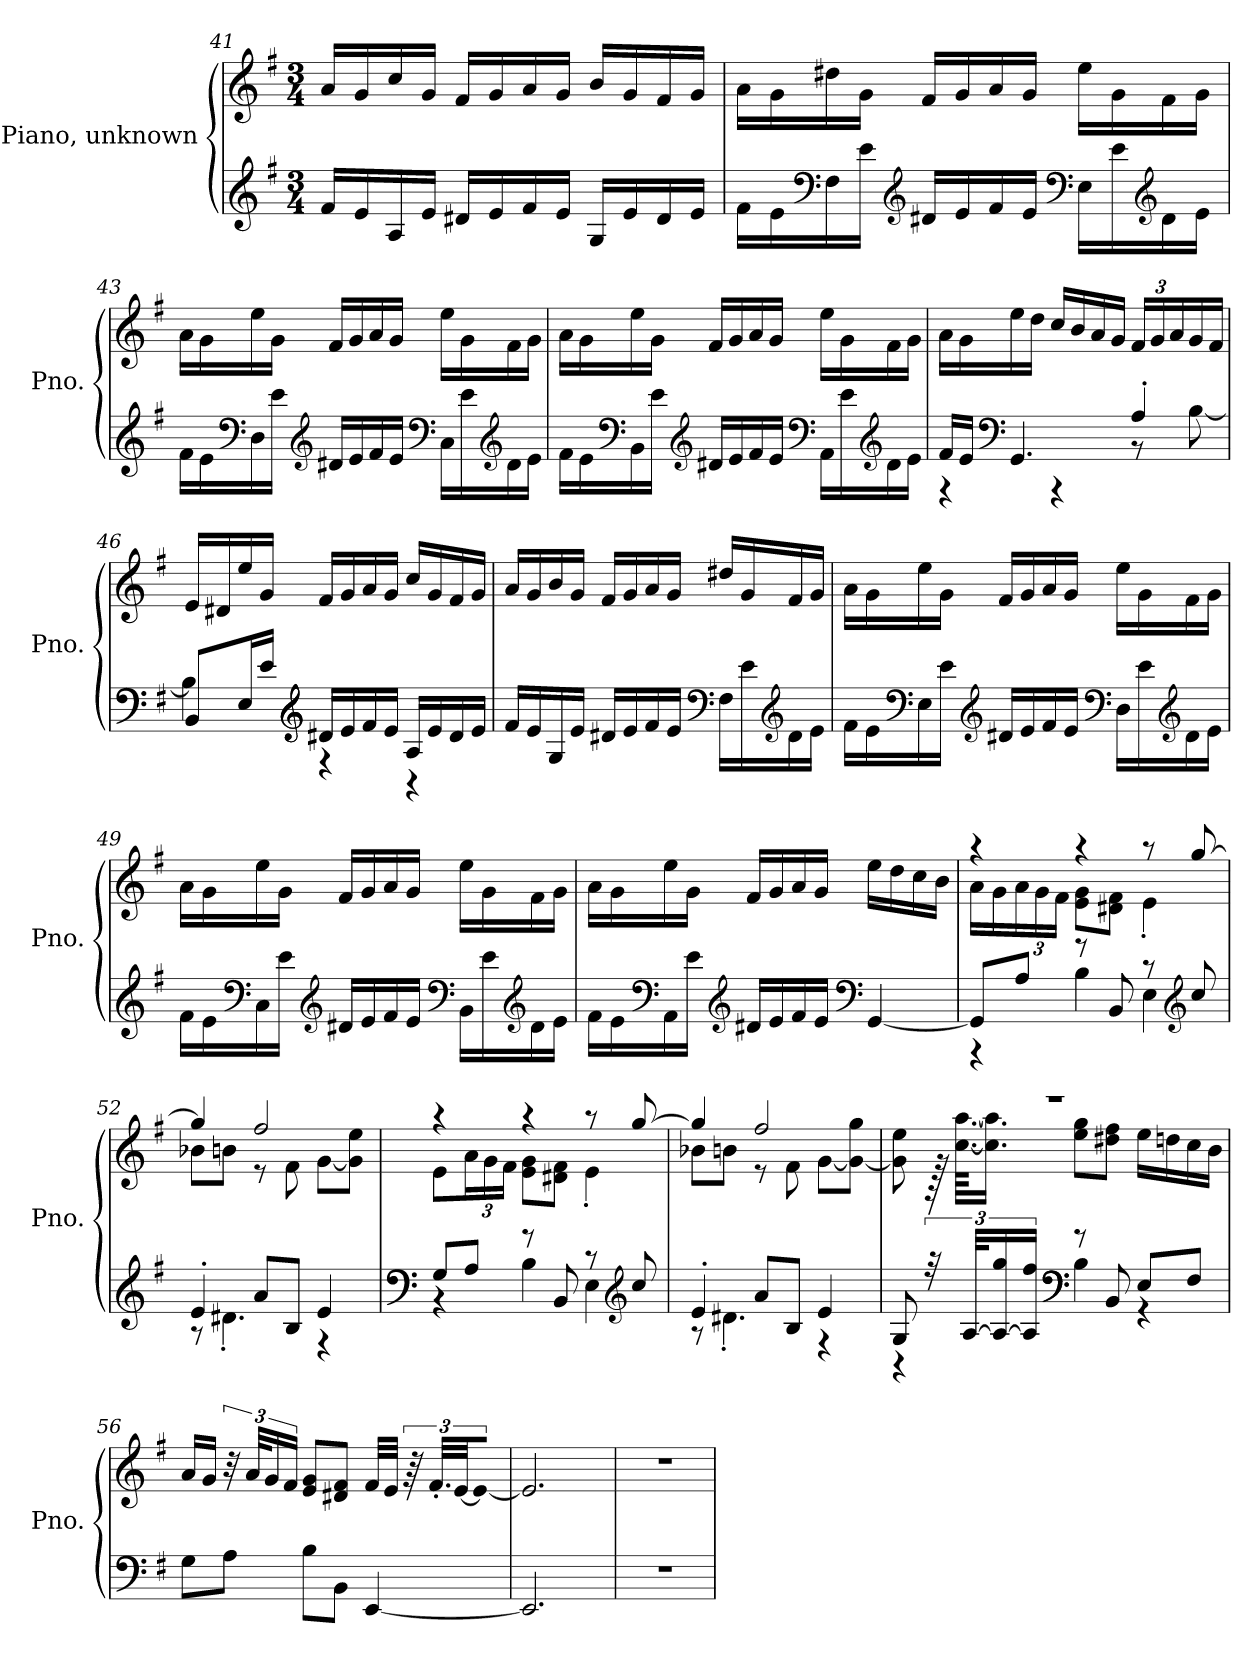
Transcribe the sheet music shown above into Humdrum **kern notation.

**kern	**kern
*part1	*part1
*staff2	*staff1
*I"Piano, unknown	*
*I'Pno.	*
*clefG2	*clefG2
*k[f#]	*k[f#]
*M3/4	*M3/4
=41	=41
16f#/LL	16a/LL
16e/	16g/
16A/	16cc/
16e/JJ	16g/JJ
16d#X/LL	16f#/LL
16e/	16g/
16f#/	16a/
16e/JJ	16g/JJ
16G/LL	16b/LL
16e/	16g/
16d#/	16f#/
16e/JJ	16g/JJ
!!LO:LB:g=z
=42	=42
16f#\LL	16a\LL
16e\	16g\
*clefF4	*
16F#\	16dd#X\
16e\JJ	16g\JJ
*clefG2	*
16d#X/LL	16f#/LL
16e/	16g/
16f#/	16a/
16e/JJ	16g/JJ
*clefF4	*
16E\LL	16ee\LL
16e\	16g\
*clefG2	*
16d#\	16f#\
16e\JJ	16g\JJ
=43	=43
16f#\LL	16a\LL
16e\	16g\
*clefF4	*
16D\	16ee\
16e\JJ	16g\JJ
*clefG2	*
16d#X/LL	16f#/LL
16e/	16g/
16f#/	16a/
16e/JJ	16g/JJ
*clefF4	*
16C\LL	16ee\LL
16e\	16g\
*clefG2	*
16d#\	16f#\
16e\JJ	16g\JJ
!!LO:LB:g=z
=44	=44
16f#\LL	16a\LL
16e\	16g\
*clefF4	*
16BB\	16ee\
16e\JJ	16g\JJ
*clefG2	*
16d#X/LL	16f#/LL
16e/	16g/
16f#/	16a/
16e/JJ	16g/JJ
*clefF4	*
16AA\LL	16ee\LL
16e\	16g\
*clefG2	*
16d#\	16f#\
16e\JJ	16g\JJ
=45	=45
*^	*
16f#/LL	4r	16a\LL
16e/JJ	.	16g\
*clefF4	*	*
4.GG/	.	16ee\
.	.	16dd\JJ
.	4r	16cc/LL
.	.	16b/
.	.	16a/
.	.	16g/JJ
*	*	*Xbrackettup
4A'/	8r	24f#/LL
.	.	24g/
.	.	24a/
.	[8B\	16g/
.	.	16f#/JJ
!!LO:LB:g=z
=46	=46	=46
8BB/L	4B\]	16e/LL
.	.	16d#X/
16E/L	.	16ee/
16e/JJ	.	16g/JJ
*clefG2	*	*
16d#X/LL	4r	16f#/LL
16e/	.	16g/
16f#/	.	16a/
16e/JJ	.	16g/JJ
16A/LL	4r	16cc/LL
16e/	.	16g/
16d#/	.	16f#/
16e/JJ	.	16g/JJ
*v	*v	*
=47	=47
16f#/LL	16a/LL
16e/	16g/
16G/	16b/
16e/JJ	16g/JJ
16d#X/LL	16f#/LL
16e/	16g/
16f#/	16a/
16e/JJ	16g/JJ
*clefF4	*
16F#\LL	16dd#X/LL
16e\	16g/
*clefG2	*
16d#\	16f#/
16e\JJ	16g/JJ
!!LO:PB:g=z
=48	=48
16f#\LL	16a\LL
16e\	16g\
*clefF4	*
16E\	16ee\
16e\JJ	16g\JJ
*clefG2	*
16d#X/LL	16f#/LL
16e/	16g/
16f#/	16a/
16e/JJ	16g/JJ
*clefF4	*
16D\LL	16ee\LL
16e\	16g\
*clefG2	*
16d#\	16f#\
16e\JJ	16g\JJ
=49	=49
16f#\LL	16a\LL
16e\	16g\
*clefF4	*
16C\	16ee\
16e\JJ	16g\JJ
*clefG2	*
16d#X/LL	16f#/LL
16e/	16g/
16f#/	16a/
16e/JJ	16g/JJ
*clefF4	*
16BB\LL	16ee\LL
16e\	16g\
*clefG2	*
16d#\	16f#\
16e\JJ	16g\JJ
!!LO:LB:g=z
=50	=50
16f#\LL	16a\LL
16e\	16g\
*clefF4	*
16AA\	16ee\
16e\JJ	16g\JJ
*clefG2	*
16d#X/LL	16f#/LL
16e/	16g/
16f#/	16a/
16e/JJ	16g/JJ
*clefF4	*
[4GG/	16ee\LL
.	16dd\
.	16cc\
.	16b\JJ
=51	=51
*^	*^
8GG/L]	4r	4r	16a\LL
.	.	.	16g\
8A/J	.	.	24a\
.	.	.	24g\
.	.	.	24f#\JJ
8r	4B\	4r	8e\ 8g\L
8BB/	.	.	8d#X\ 8f#\J
8r	4E\	8r	4e'\
*clefG2	*	*	*
8cc/	.	[8gg/	.
=52	=52	=52	=52
4e'/	8r	4gg/]	8b-X\L
.	4.d#X'\	.	8bn\J
8a/L	.	2ff#/	8r
8B/J	.	.	8f#\
4e/	4r	.	[8g\L
.	.	.	8g\] 8ee\J
!!LO:LB:g=z	!!
=53	=53	=53	=53
*clefF4	*	*	*
8G/L	4r	4r	8e\L
8A/J	.	.	24a\L
.	.	.	24g\
.	.	.	24f#\JJ
8r	4B\	4r	8e\ 8g\L
8BB/	.	.	8d#X\ 8f#\J
8r	4E\	8r	4e'\
*clefG2	*	*	*
8cc/	.	[8gg/	.
=54	=54	=54	=54
4e'/	8r	4gg/]	8b-X\L
.	4.d#X'\	.	8bn\J
8a/L	.	2ff#/	8r
8B/J	.	.	8f#\
4e/	4r	.	[8g\L
.	.	.	8g\_ 8gg\J
=55	=55	=55	=55
8G/	4r	2.r	8g\] 8ee\
48r	.	.	128r
.	.	.	[64.cc\ [64.aa\KKLL
[48A/KLL	.	.	.
.	.	.	16.cc\] 16.aa\]JJ
24A/_ 24gg/	.	.	.
24A/] 24ff#/JJ	.	.	.
*clefF4	*	*	*
8r	4B\	.	8ee\ 8gg\L
8BB/	.	.	8dd#X\ 8ff#\J
8E/L	4r	.	16ee\LL
.	.	.	16ddn\
8F#/J	.	.	16cc\
.	.	.	16b\JJ
*v	*v	*	*
*	*v	*v
!!LO:LB:g=z
=56	=56
8G\L	16a/LL
.	16g/JJ
*	*brackettup
8A\J	48r
.	48a/KLL
.	24g/
.	24f#/JJ
8B\L	8e/ 8g/L
8BB\J	8d#X/ 8f#/J
[4EE/	32f#/LLL
.	32e/JJJ
.	96r
.	48.f#'/LLL
.	[48e/JJ
.	8e/J_
=57	=57
2.EE/]	2.e/]
=58	=58
2.r	2.r
=	=
*-	*-
